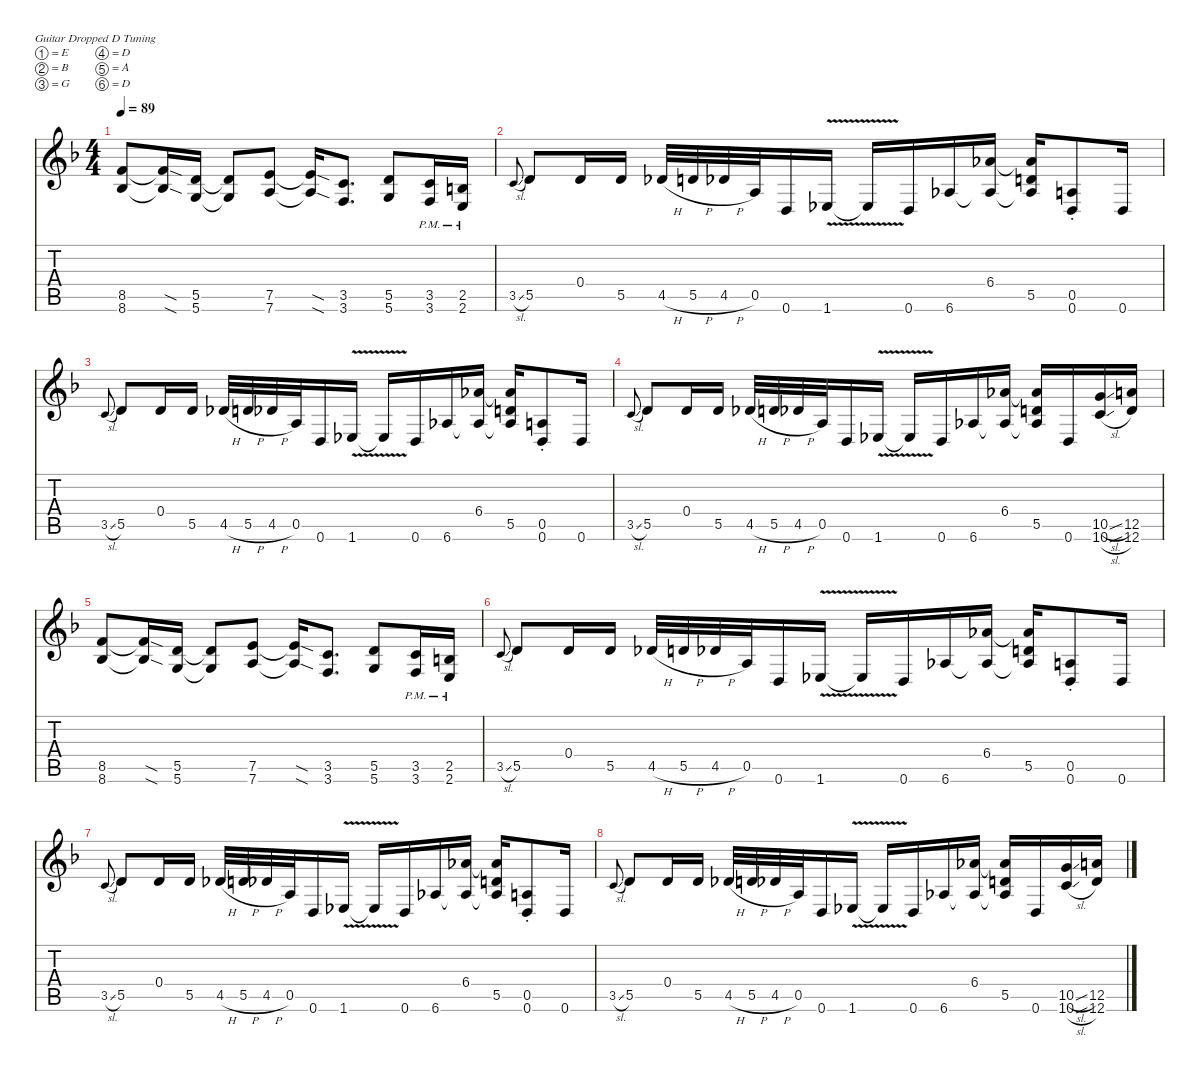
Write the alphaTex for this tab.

\defaultSystemsLayout 4
\hideDynamics
\bracketExtendMode nobrackets
\singleTrackTrackNamePolicy hidden
\multiTrackTrackNamePolicy hidden
\firstSystemTrackNameMode fullname
\firstSystemTrackNameOrientation horizontal
\otherSystemsTrackNameOrientation horizontal
\track ("Guitar 1" "Guitar 1") {instrument distortionguitar}
\staff {score tabs}
\tuning (E4 B3 G3 D3 A2 D2)
\ts (4 4)
\tempo 89
\clef g2
\ks f
(8.5{acc forcenatural} 8.6{acc b}).8{dy f beam Up} (8.5{sod t acc forcenatural} 8.6{sod t acc b}).16{beam Up} (5.5{acc forcenatural} 5.6{acc forcenatural}).16{beam Up} (5.5{t acc forcenatural} 5.6{t acc forcenatural}).8{beam Up} (7.5{acc forcenatural} 7.6{acc forcenatural}).8{beam Up} (7.5{sod t acc forcenatural} 7.6{sod t acc forcenatural}).16{beam Up} (3.5{acc forcenatural} 3.6{acc forcenatural}).8{d beam Up} (5.5{acc forcenatural} 5.6{acc forcenatural}).8{beam Up} (3.5{pm acc forcenatural} 3.6{pm acc forcenatural}).16{beam Up} (2.5{pm acc forcenatural} 2.6{pm acc forcenatural}).16{beam Up} |
3.5{sl acc forcenatural}.8{gr onbeat dy mf beam Up} 5.5{acc forcenatural}.8{dy f beam Up} 0.4{acc forcenatural}.16{beam Up} 5.5{acc forcenatural}.16{beam Up} 4.5{h acc b}.32{beam Up} 5.5{h acc forcenatural}.32{beam Up} 4.5{h acc b}.32{beam Up} 0.5{acc forcenatural}.32{beam Up} 0.6{acc forcenatural}.16{beam Up} 1.6{v acc b}.16{beam Up} 1.6{v t acc b}.16{beam Up} 0.6{acc forcenatural}.16{beam Up} 6.6{acc b}.16{beam Up} (6.4{acc b} 6.6{t acc b}).16{beam Up} (6.4{t acc b} 5.5{acc forcenatural} 6.6{t acc b}).16{beam Up} (0.5{st acc forcenatural} 0.6{st acc forcenatural}).8{beam Up} 0.6{acc forcenatural}.16{beam Up} |
3.5{sl acc forcenatural}.8{gr onbeat dy mf beam Up} 5.5{acc forcenatural}.8{dy f beam Up} 0.4{acc forcenatural}.16{beam Up} 5.5{acc forcenatural}.16{beam Up} 4.5{h acc b}.32{beam Up} 5.5{h acc forcenatural}.32{beam Up} 4.5{h acc b}.32{beam Up} 0.5{acc forcenatural}.32{beam Up} 0.6{acc forcenatural}.16{beam Up} 1.6{v acc b}.16{beam Up} 1.6{v t acc b}.16{beam Up} 0.6{acc forcenatural}.16{beam Up} 6.6{acc b}.16{beam Up} (6.4{acc b} 6.6{t acc b}).16{beam Up} (6.4{t acc b} 5.5{acc forcenatural} 6.6{t acc b}).16{beam Up} (0.5{st acc forcenatural} 0.6{st acc forcenatural}).8{beam Up} 0.6{acc forcenatural}.16{beam Up} |
3.5{sl acc forcenatural}.8{gr onbeat dy mf beam Up} 5.5{acc forcenatural}.8{dy f beam Up} 0.4{acc forcenatural}.16{beam Up} 5.5{acc forcenatural}.16{beam Up} 4.5{h acc b}.32{beam Up} 5.5{h acc forcenatural}.32{beam Up} 4.5{h acc b}.32{beam Up} 0.5{acc forcenatural}.32{beam Up} 0.6{acc forcenatural}.16{beam Up} 1.6{v acc b}.16{beam Up} 1.6{v t acc b}.16{beam Up} 0.6{acc forcenatural}.16{beam Up} 6.6{acc b}.16{beam Up} (6.4{acc b} 6.6{t acc b}).16{beam Up} (6.4{t acc b} 5.5{acc forcenatural} 6.6{t acc b}).16{beam Up} 0.6{acc forcenatural}.16{beam Up} (10.5{sl acc forcenatural} 10.6{sl acc forcenatural}).16{beam Up} (12.5{acc forcenatural} 12.6{acc forcenatural}).16{beam Up} |
(8.5{acc forcenatural} 8.6{acc b}).8{beam Up} (8.5{sod t acc forcenatural} 8.6{sod t acc b}).16{beam Up} (5.5{acc forcenatural} 5.6{acc forcenatural}).16{beam Up} (5.5{t acc forcenatural} 5.6{t acc forcenatural}).8{beam Up} (7.5{acc forcenatural} 7.6{acc forcenatural}).8{beam Up} (7.5{sod t acc forcenatural} 7.6{sod t acc forcenatural}).16{beam Up} (3.5{acc forcenatural} 3.6{acc forcenatural}).8{d beam Up} (5.5{acc forcenatural} 5.6{acc forcenatural}).8{beam Up} (3.5{pm acc forcenatural} 3.6{pm acc forcenatural}).16{beam Up} (2.5{pm acc forcenatural} 2.6{pm acc forcenatural}).16{beam Up} |
3.5{sl acc forcenatural}.8{gr onbeat dy mf beam Up} 5.5{acc forcenatural}.8{dy f beam Up} 0.4{acc forcenatural}.16{beam Up} 5.5{acc forcenatural}.16{beam Up} 4.5{h acc b}.32{beam Up} 5.5{h acc forcenatural}.32{beam Up} 4.5{h acc b}.32{beam Up} 0.5{acc forcenatural}.32{beam Up} 0.6{acc forcenatural}.16{beam Up} 1.6{v acc b}.16{beam Up} 1.6{v t acc b}.16{beam Up} 0.6{acc forcenatural}.16{beam Up} 6.6{acc b}.16{beam Up} (6.4{acc b} 6.6{t acc b}).16{beam Up} (6.4{t acc b} 5.5{acc forcenatural} 6.6{t acc b}).16{beam Up} (0.5{st acc forcenatural} 0.6{st acc forcenatural}).8{beam Up} 0.6{acc forcenatural}.16{beam Up} |
3.5{sl acc forcenatural}.8{gr onbeat dy mf beam Up} 5.5{acc forcenatural}.8{dy f beam Up} 0.4{acc forcenatural}.16{beam Up} 5.5{acc forcenatural}.16{beam Up} 4.5{h acc b}.32{beam Up} 5.5{h acc forcenatural}.32{beam Up} 4.5{h acc b}.32{beam Up} 0.5{acc forcenatural}.32{beam Up} 0.6{acc forcenatural}.16{beam Up} 1.6{v acc b}.16{beam Up} 1.6{v t acc b}.16{beam Up} 0.6{acc forcenatural}.16{beam Up} 6.6{acc b}.16{beam Up} (6.4{acc b} 6.6{t acc b}).16{beam Up} (6.4{t acc b} 5.5{acc forcenatural} 6.6{t acc b}).16{beam Up} (0.5{st acc forcenatural} 0.6{st acc forcenatural}).8{beam Up} 0.6{acc forcenatural}.16{beam Up} |
3.5{sl acc forcenatural}.8{gr onbeat dy mf beam Up} 5.5{acc forcenatural}.8{dy f beam Up} 0.4{acc forcenatural}.16{beam Up} 5.5{acc forcenatural}.16{beam Up} 4.5{h acc b}.32{beam Up} 5.5{h acc forcenatural}.32{beam Up} 4.5{h acc b}.32{beam Up} 0.5{acc forcenatural}.32{beam Up} 0.6{acc forcenatural}.16{beam Up} 1.6{v acc b}.16{beam Up} 1.6{v t acc b}.16{beam Up} 0.6{acc forcenatural}.16{beam Up} 6.6{acc b}.16{beam Up} (6.4{acc b} 6.6{t acc b}).16{beam Up} (6.4{t acc b} 5.5{acc forcenatural} 6.6{t acc b}).16{beam Up} 0.6{acc forcenatural}.16{beam Up} (10.5{sl acc forcenatural} 10.6{sl acc forcenatural}).16{beam Up} (12.5{acc forcenatural} 12.6{acc forcenatural}).16{beam Up}
